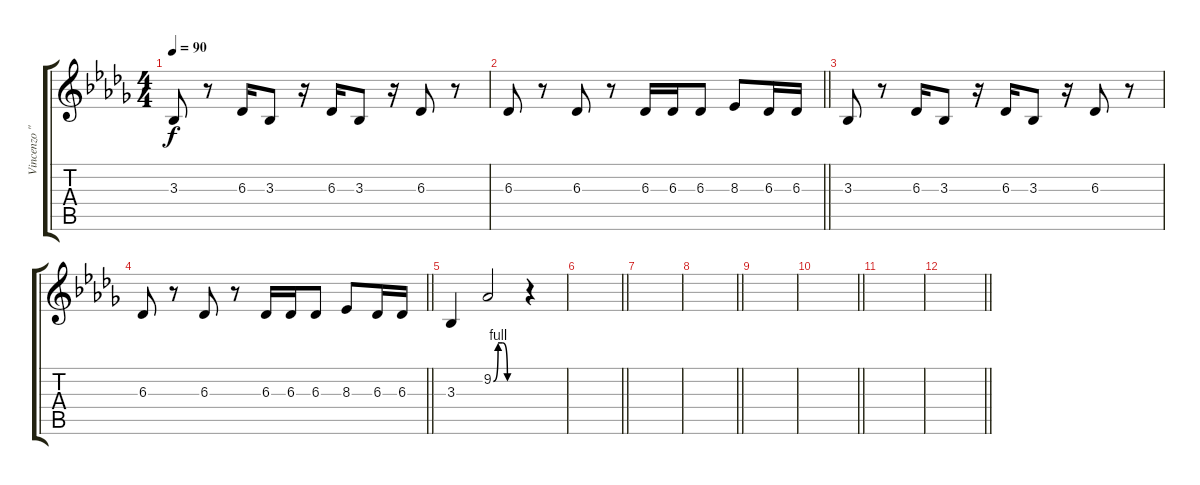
\track ("Vincenzo \"Vinx\" Cristi (Vocals)" "Vincenzo \"") {instrument oboe}
\staff {score tabs}
\tuning (E4 B3 G3 D3 A2 E2) {hide}
\ts (4 4)
\tempo 90
\clef g2
\ks db
3.3.8{dy f} r.8 6.3.16 3.3.8 r.16 6.3.16 3.3.8 r.16 6.3.8 r.8 |
\barLineRight lightlight
6.3.8 r.8 6.3.8 r.8 6.3.16 6.3.16 6.3.8 8.3.8 6.3.16 6.3.16 |
3.3.8 r.8 6.3.16 3.3.8 r.16 6.3.16 3.3.8 r.16 6.3.8 r.8 |
\barLineRight lightlight
6.3.8 r.8 6.3.8 r.8 6.3.16 6.3.16 6.3.8 8.3.8 6.3.16 6.3.16 |
3.3.4 9.2{be (custom 0 0 10 4 20 4 30 0 60 0)}.2 r.4 |
\barLineRight lightlight
|
|
\barLineRight lightlight
|
|
\barLineRight lightlight
|
|
\barLineRight lightlight
